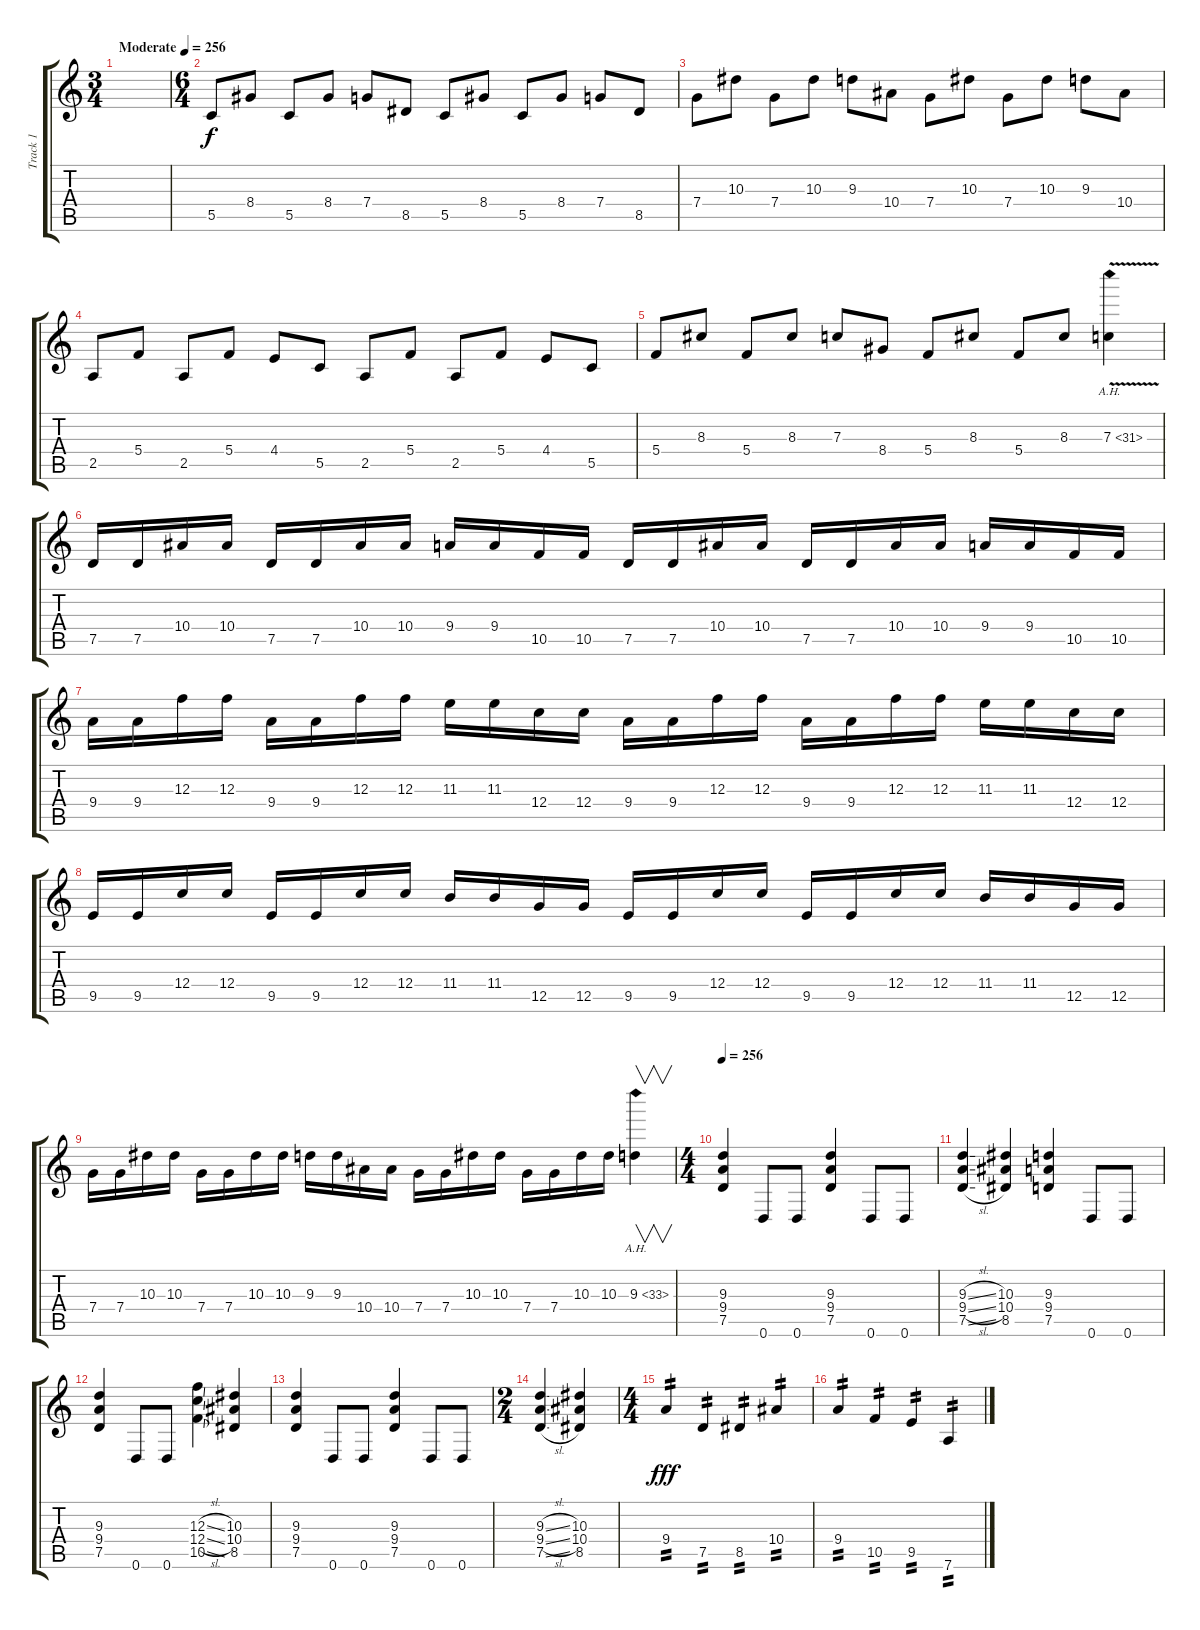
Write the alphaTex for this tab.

\track ("Track 1" "Track 1") {instrument distortionguitar}
\staff {score tabs}
\tuning (D4 A3 F3 C3 G2 D2) {hide}
\ts (3 4)
\tempo (256 "Moderate")
\tempo 128
\tempo (256 "Moderate")
\clef g2
\ks c
|
\ts (6 4)
5.5.8 8.4.8 5.5.8 8.4.8 7.4.8 8.5.8 5.5.8 8.4.8 5.5.8 8.4.8 7.4.8 8.5.8 |
7.4.8 10.3.8 7.4.8 10.3.8 9.3.8 10.4.8 7.4.8 10.3.8 7.4.8 10.3.8 9.3.8 10.4.8 |
2.5.8 5.4.8 2.5.8 5.4.8 4.4.8 5.5.8 2.5.8 5.4.8 2.5.8 5.4.8 4.4.8 5.5.8 |
5.4.8 8.3.8 5.4.8 8.3.8 7.3.8 8.4.8 5.4.8 8.3.8 5.4.8 8.3.8 7.3{ah 24 v}.4 |
7.5.16 7.5.16 10.4.16 10.4.16 7.5.16 7.5.16 10.4.16 10.4.16 9.4.16 9.4.16 10.5.16 10.5.16 7.5.16 7.5.16 10.4.16 10.4.16 7.5.16 7.5.16 10.4.16 10.4.16 9.4.16 9.4.16 10.5.16 10.5.16 |
9.4.16 9.4.16 12.3.16 12.3.16 9.4.16 9.4.16 12.3.16 12.3.16 11.3.16 11.3.16 12.4.16 12.4.16 9.4.16 9.4.16 12.3.16 12.3.16 9.4.16 9.4.16 12.3.16 12.3.16 11.3.16 11.3.16 12.4.16 12.4.16 |
9.5.16 9.5.16 12.4.16 12.4.16 9.5.16 9.5.16 12.4.16 12.4.16 11.4.16 11.4.16 12.5.16 12.5.16 9.5.16 9.5.16 12.4.16 12.4.16 9.5.16 9.5.16 12.4.16 12.4.16 11.4.16 11.4.16 12.5.16 12.5.16 |
7.4.16 7.4.16 10.3.16 10.3.16 7.4.16 7.4.16 10.3.16 10.3.16 9.3.16 9.3.16 10.4.16 10.4.16 7.4.16 7.4.16 10.3.16 10.3.16 7.4.16 7.4.16 10.3.16 10.3.16 9.3{ah 24}.4{v} |
\ts (4 4)
\tempo 256
(9.3 9.4 7.5).4 0.6.8 0.6.8 (9.3 9.4 7.5).4 0.6.8 0.6.8 |
(9.3{sl} 9.4{sl} 7.5{sl}).4 (10.3 10.4 8.5).4 (9.3 9.4 7.5).4 0.6.8 0.6.8 |
(9.3 9.4 7.5).4 0.6.8 0.6.8 (12.3{sl} 12.4{sl} 10.5{sl}).4 (10.3 10.4 8.5).4 |
(9.3 9.4 7.5).4 0.6.8 0.6.8 (9.3 9.4 7.5).4 0.6.8 0.6.8 |
\ts (2 4)
(9.3{sl} 9.4{sl} 7.5{sl}).4 (10.3 10.4 8.5).4 |
\ts (4 4)
9.4.4{tp 2 dy fff} 7.5.4{tp 2} 8.5.4{tp 2} 10.4.4{tp 2} |
9.4.4{tp 2} 10.5.4{tp 2} 9.5.4{tp 2} 7.6.4{tp 2}
